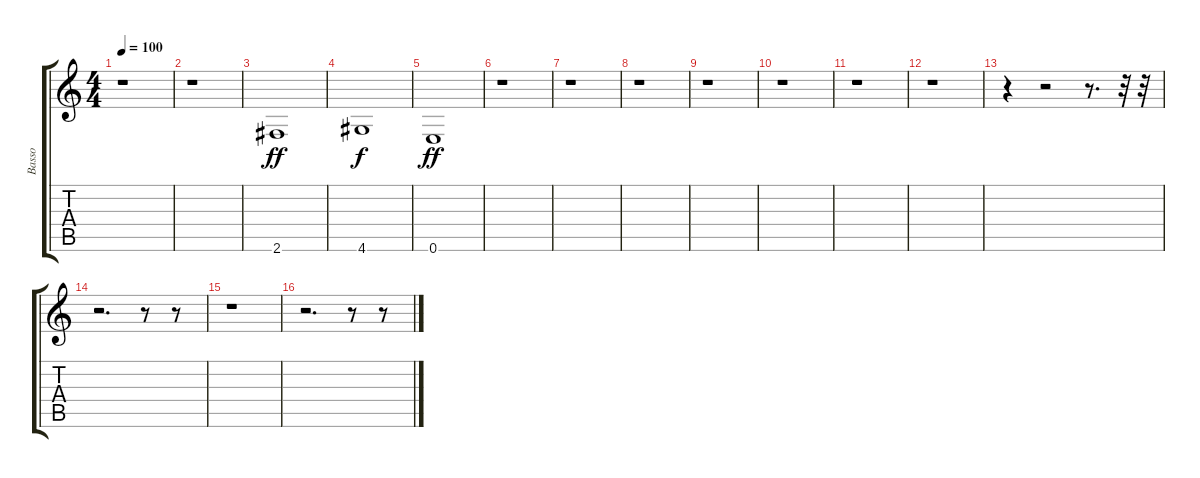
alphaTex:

\track ("Basso" "Basso") {instrument electricbassfinger}
\staff {score tabs}
\tuning (E4 B3 G3 D3 A2 E2) {hide}
\ts (4 4)
\tempo 100
\clef g2
\ks c
r.1{dy ff} |
r.1 |
2.6.1 |
4.6.1{dy f} |
0.6.1{dy ff} |
r.1 |
r.1 |
r.1 |
r.1 |
r.1 |
r.1 |
r.1 |
r.4 r.2 r.8{d} r.32 r.32 |
r.2{d} r.8 r.8 |
r.1 |
r.2{d} r.8 r.8
